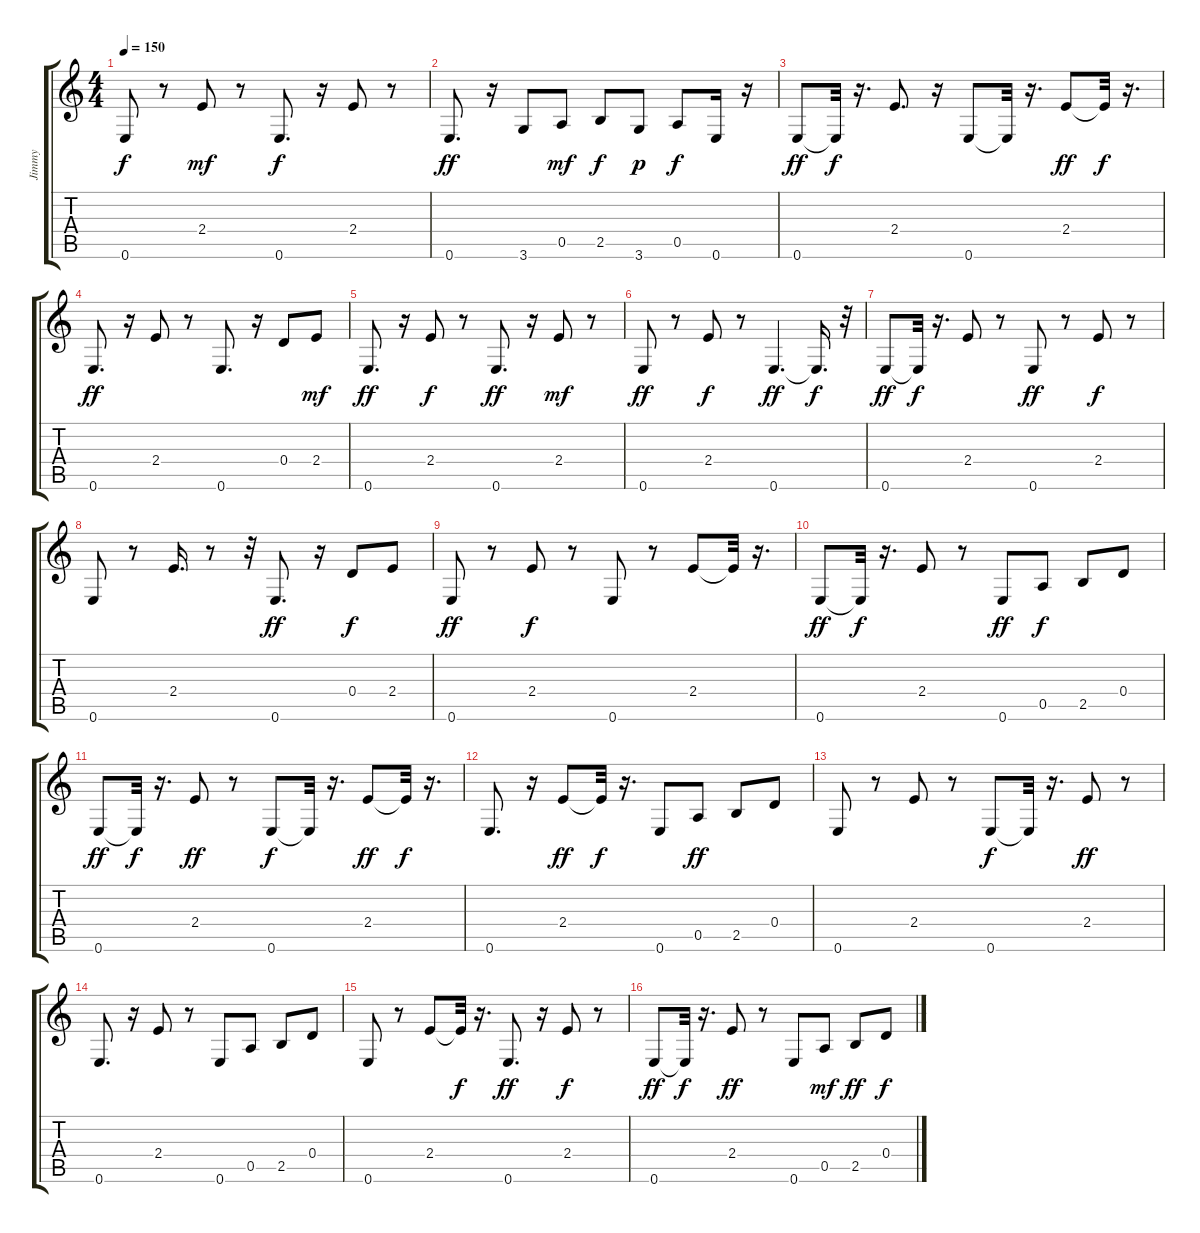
\track ("Jimmy" "Jimmy") {instrument overdrivenguitar}
\staff {score tabs}
\tuning (E4 B3 G3 D3 A2 E2) {hide}
\ts (4 4)
\tempo 150
\clef g2
\ks c
0.6.8{dy f} r.8 2.4.8{dy mf} r.8 0.6.8{d dy f} r.16 2.4.8 r.8 |
0.6.8{d dy ff} r.16 3.6.8 0.5.8{dy mf} 2.5.8{dy f} 3.6.8{dy p} 0.5.8{dy f} 0.6.16 r.16 |
0.6.8{dy ff} 0.6{t}.32{dy f} r.16{d} 2.4.8{d} r.16 0.6.8 0.6{t}.32 r.16{d} 2.4.8{dy ff} 2.4{t}.32{dy f} r.16{d} |
0.6.8{d dy ff} r.16 2.4.8 r.8 0.6.8{d} r.16 0.4.8 2.4.8{dy mf} |
0.6.8{d dy ff} r.16 2.4.8{dy f} r.8 0.6.8{d dy ff} r.16 2.4.8{dy mf} r.8 |
0.6.8{dy ff} r.8 2.4.8{dy f} r.8 0.6.4{d dy ff} 0.6{t}.16{d dy f} r.32 |
0.6.8{dy ff} 0.6{t}.32{dy f} r.16{d} 2.4.8 r.8 0.6.8{dy ff} r.8 2.4.8{dy f} r.8 |
0.6.8 r.8 2.4.16{d} r.8 r.32 0.6.8{d dy ff} r.16 0.4.8{dy f} 2.4.8 |
0.6.8{dy ff} r.8 2.4.8{dy f} r.8 0.6.8 r.8 2.4.8 2.4{t}.32 r.16{d} |
0.6.8{dy ff} 0.6{t}.32{dy f} r.16{d} 2.4.8 r.8 0.6.8{dy ff} 0.5.8{dy f} 2.5.8 0.4.8 |
0.6.8{dy ff} 0.6{t}.32{dy f} r.16{d} 2.4.8{dy ff} r.8 0.6.8{dy f} 0.6{t}.32 r.16{d} 2.4.8{dy ff} 2.4{t}.32{dy f} r.16{d} |
0.6.8{d} r.16 2.4.8{dy ff} 2.4{t}.32{dy f} r.16{d} 0.6.8 0.5.8{dy ff} 2.5.8 0.4.8 |
0.6.8 r.8 2.4.8 r.8 0.6.8{dy f} 0.6{t}.32 r.16{d} 2.4.8{dy ff} r.8 |
0.6.8{d} r.16 2.4.8 r.8 0.6.8 0.5.8 2.5.8 0.4.8 |
0.6.8 r.8 2.4.8 2.4{t}.32{dy f} r.16{d} 0.6.8{d dy ff} r.16 2.4.8{dy f} r.8 |
0.6.8{dy ff} 0.6{t}.32{dy f} r.16{d} 2.4.8{dy ff} r.8 0.6.8 0.5.8{dy mf} 2.5.8{dy ff} 0.4.8{dy f}
